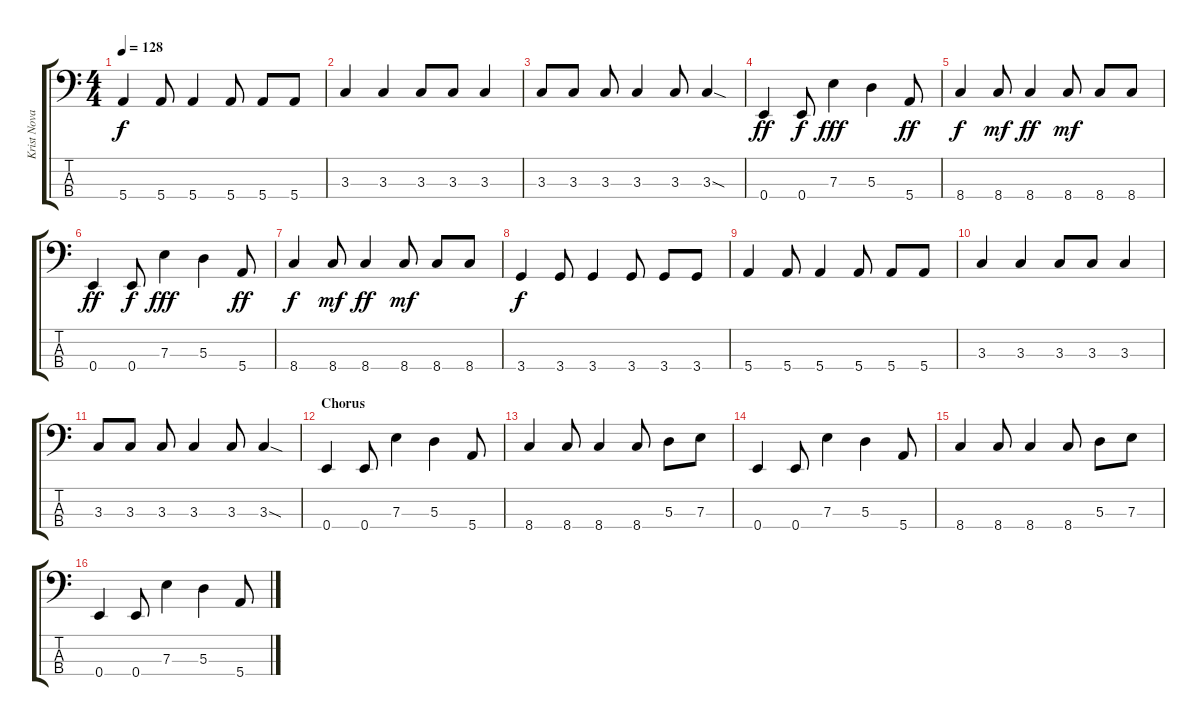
\track ("Krist Novaselic" "Krist Nova") {instrument electricbasspick}
\staff {score tabs}
\tuning (G2 D2 A1 E1) {hide}
\ts (4 4)
\tempo 128
\clef f4
\ks c
5.4.4{dy f} 5.4.8 5.4.4 5.4.8 5.4.8 5.4.8 |
3.3.4 3.3.4 3.3.8 3.3.8 3.3.4 |
3.3.8 3.3.8 3.3.8 3.3.4 3.3.8 3.3{sod}.4 |
0.4.4{dy ff} 0.4.8{dy f} 7.3.4{dy fff} 5.3.4 5.4.8{dy ff} |
8.4.4{dy f} 8.4.8{dy mf} 8.4.4{dy ff} 8.4.8{dy mf} 8.4.8 8.4.8 |
0.4.4{dy ff} 0.4.8{dy f} 7.3.4{dy fff} 5.3.4 5.4.8{dy ff} |
8.4.4{dy f} 8.4.8{dy mf} 8.4.4{dy ff} 8.4.8{dy mf} 8.4.8 8.4.8 |
3.4.4{dy f} 3.4.8 3.4.4 3.4.8 3.4.8 3.4.8 |
5.4.4 5.4.8 5.4.4 5.4.8 5.4.8 5.4.8 |
3.3.4 3.3.4 3.3.8 3.3.8 3.3.4 |
3.3.8 3.3.8 3.3.8 3.3.4 3.3.8 3.3{sod}.4 |
\section ("" "Chorus")
0.4.4 0.4.8 7.3.4 5.3.4 5.4.8 |
8.4.4 8.4.8 8.4.4 8.4.8 5.3.8 7.3.8 |
0.4.4 0.4.8 7.3.4 5.3.4 5.4.8 |
8.4.4 8.4.8 8.4.4 8.4.8 5.3.8 7.3.8 |
0.4.4 0.4.8 7.3.4 5.3.4 5.4.8
